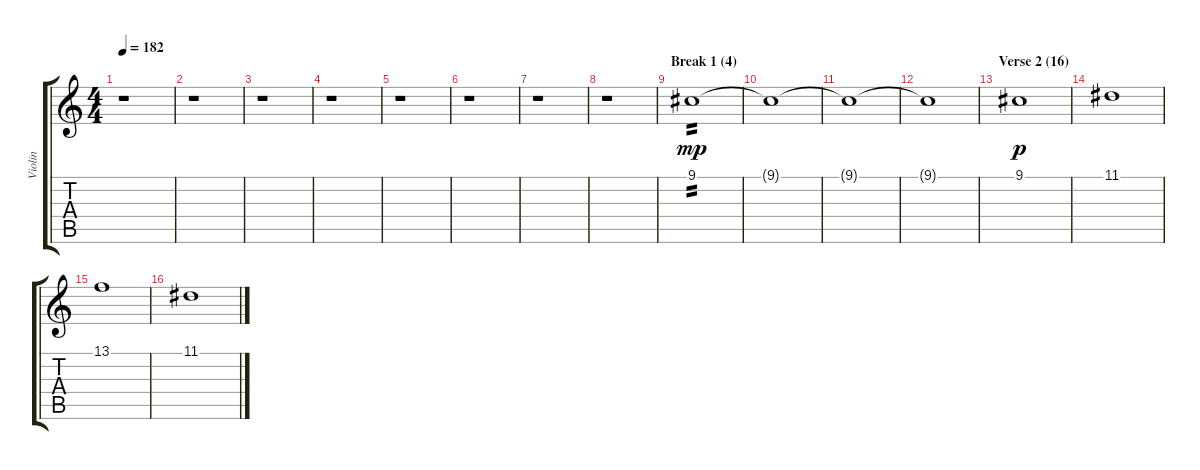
\track ("Violin" "Violin") {instrument violin}
\staff {score tabs}
\tuning (E4 B3 G3 D3 A2 E2) {hide}
\ts (4 4)
\tempo 182
\clef g2
\ks c
r.1{dy mf} |
r.1 |
r.1 |
r.1 |
r.1 |
r.1 |
r.1 |
r.1 |
\section ("" "Break 1 (4)")
9.1.1{tp 2 dy mp} |
9.1{t}.1 |
9.1{t}.1 |
9.1{t}.1 |
\section ("" "Verse 2 (16)")
9.1.1{dy p} |
11.1.1 |
13.1.1 |
11.1.1
